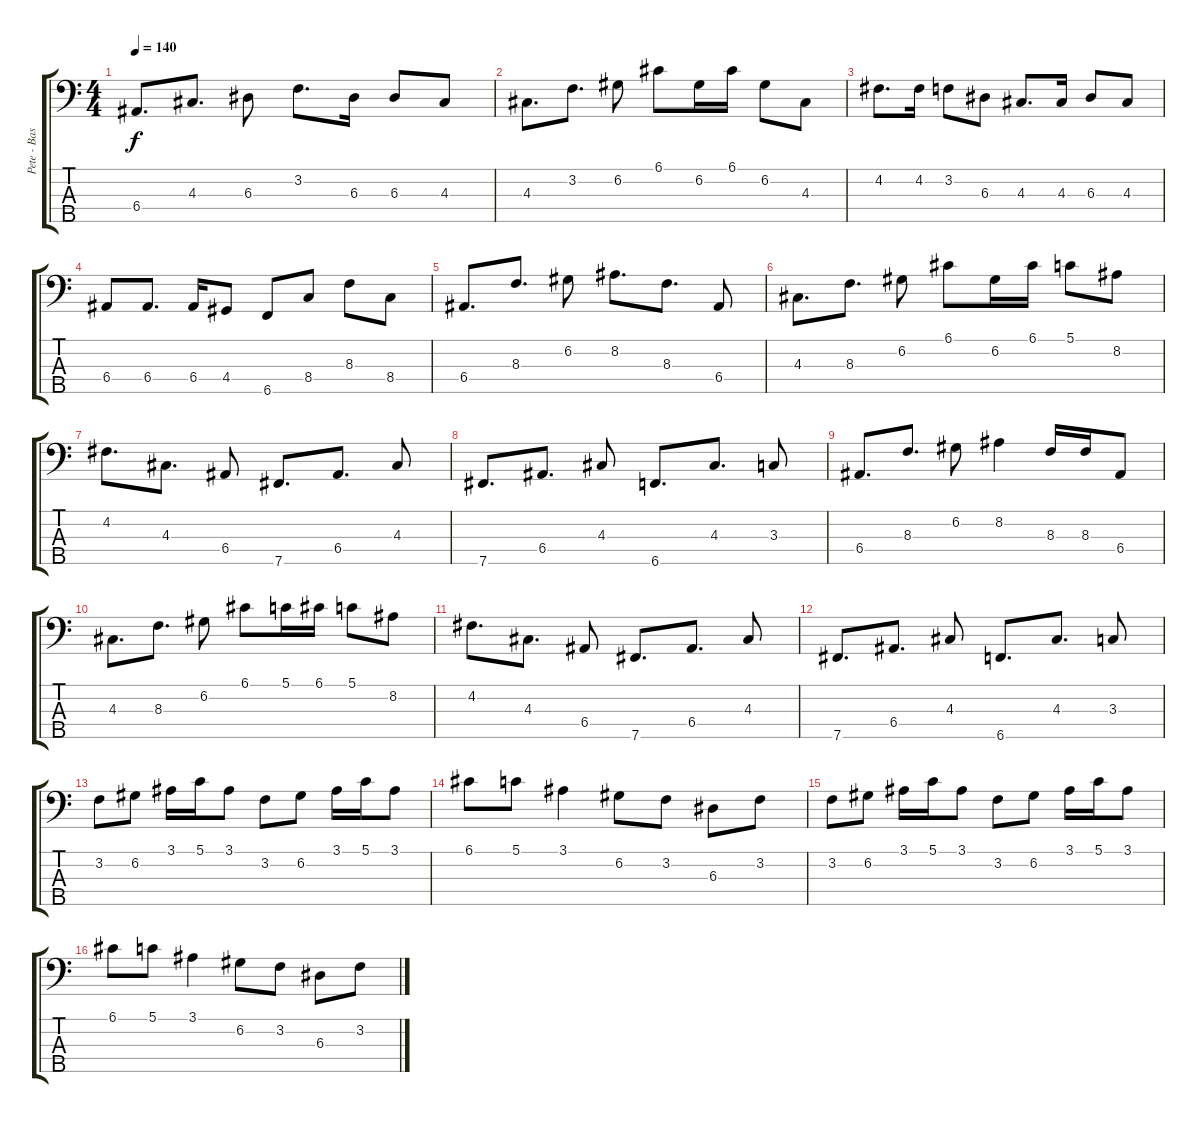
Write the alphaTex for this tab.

\track ("Pete - Bass" "Pete - Bas") {instrument electricbassfinger}
\staff {score tabs}
\tuning (G2 D2 A1 E1 B0) {hide}
\ts (4 4)
\tempo 140
\clef f4
\ks c
6.4.8{d dy f} 4.3.8{d} 6.3.8 3.2.8{d} 6.3.16 6.3.8 4.3.8 |
4.3.8{d} 3.2.8{d} 6.2.8 6.1.8 6.2.16 6.1.16 6.2.8 4.3.8 |
4.2.8{d} 4.2.16 3.2.8 6.3.8 4.3.8{d} 4.3.16 6.3.8 4.3.8 |
6.4.8 6.4.8{d} 6.4.16 4.4.8 6.5.8 8.4.8 8.3.8 8.4.8 |
6.4.8{d} 8.3.8{d} 6.2.8 8.2.8{d} 8.3.8{d} 6.4.8 |
4.3.8{d} 8.3.8{d} 6.2.8 6.1.8 6.2.16 6.1.16 5.1.8 8.2.8 |
4.2.8{d} 4.3.8{d} 6.4.8 7.5.8{d} 6.4.8{d} 4.3.8 |
7.5.8{d} 6.4.8{d} 4.3.8 6.5.8{d} 4.3.8{d} 3.3.8 |
6.4.8{d} 8.3.8{d} 6.2.8 8.2.4 8.3.16 8.3.16 6.4.8 |
4.3.8{d} 8.3.8{d} 6.2.8 6.1.8 5.1.16 6.1.16 5.1.8 8.2.8 |
4.2.8{d} 4.3.8{d} 6.4.8 7.5.8{d} 6.4.8{d} 4.3.8 |
7.5.8{d} 6.4.8{d} 4.3.8 6.5.8{d} 4.3.8{d} 3.3.8 |
3.2.8 6.2.8 3.1.16 5.1.16 3.1.8 3.2.8 6.2.8 3.1.16 5.1.16 3.1.8 |
6.1.8 5.1.8 3.1.4 6.2.8 3.2.8 6.3.8 3.2.8 |
3.2.8 6.2.8 3.1.16 5.1.16 3.1.8 3.2.8 6.2.8 3.1.16 5.1.16 3.1.8 |
6.1.8 5.1.8 3.1.4 6.2.8 3.2.8 6.3.8 3.2.8
